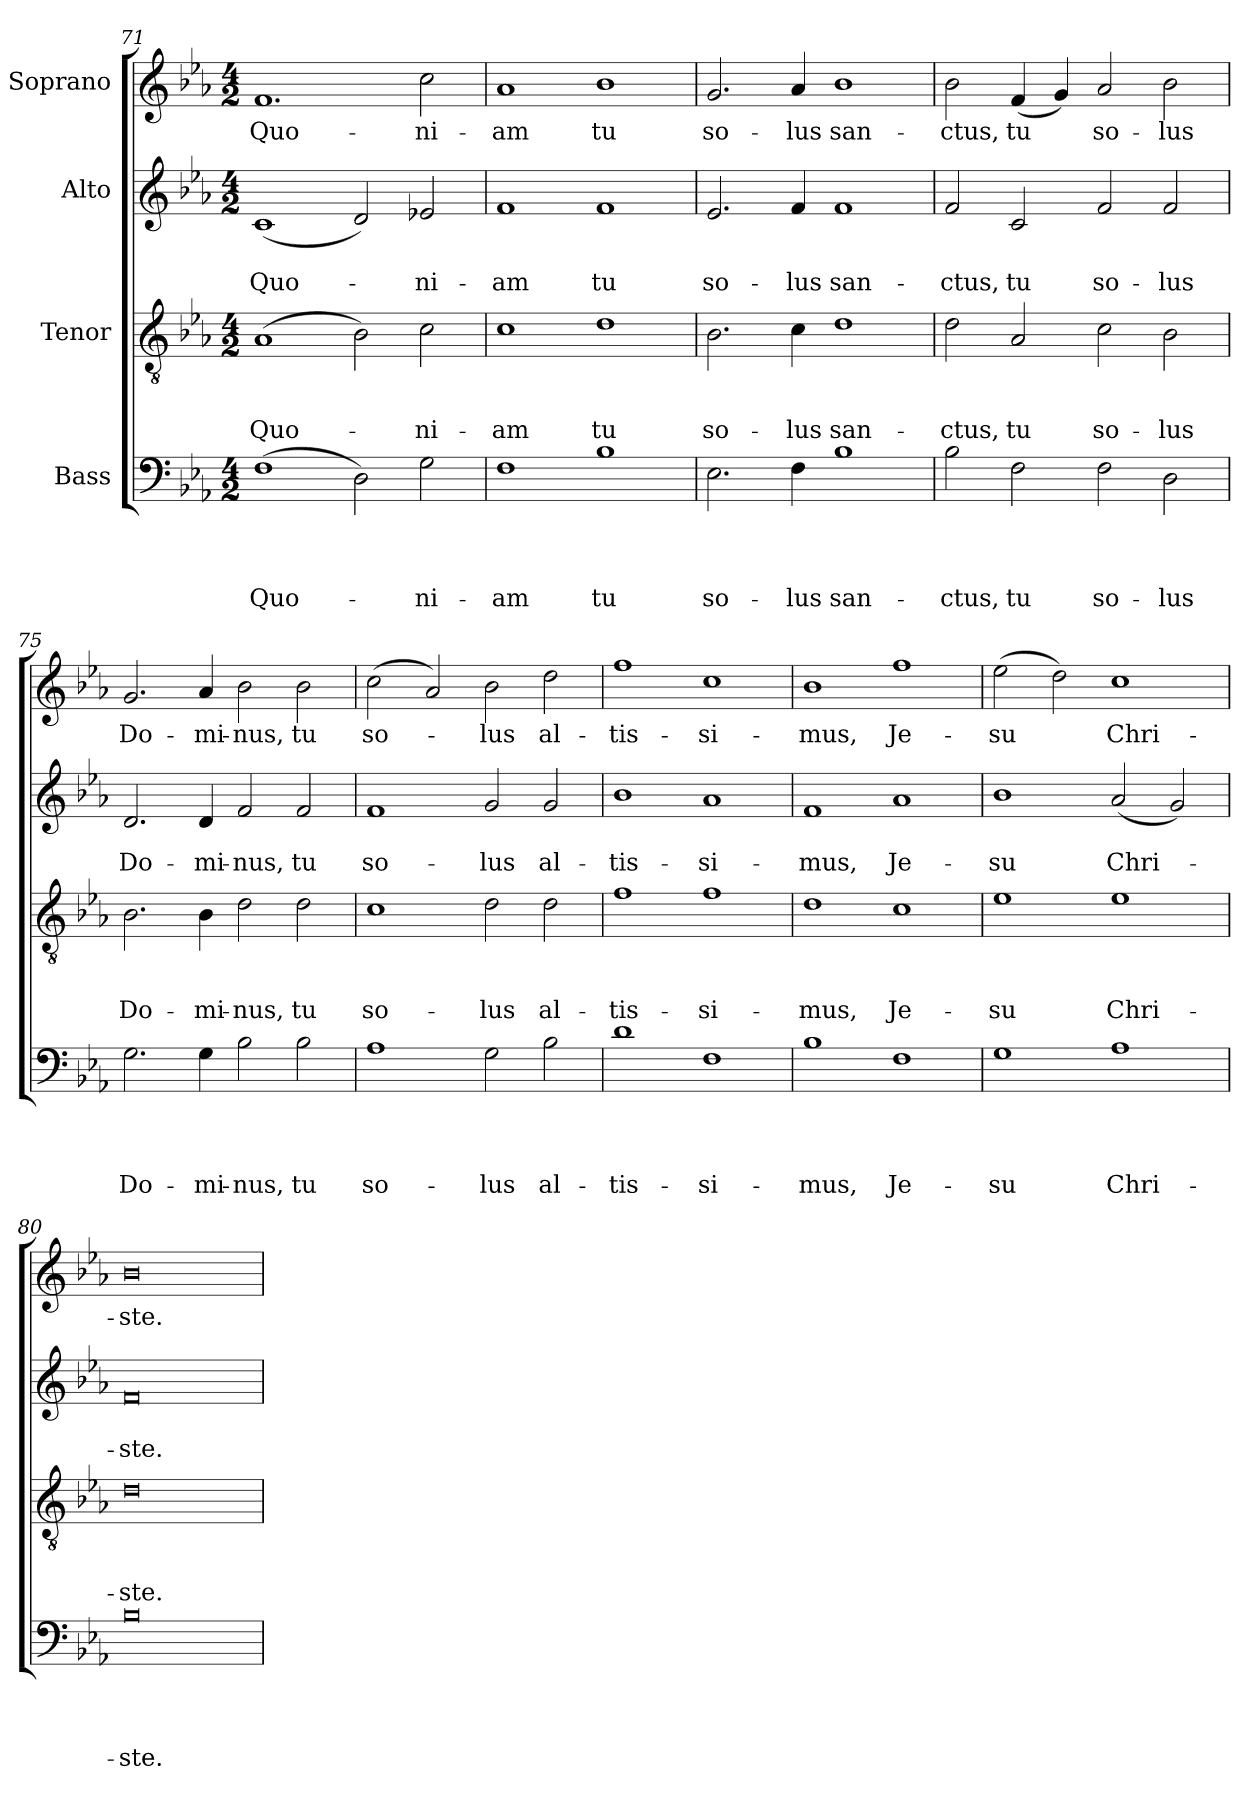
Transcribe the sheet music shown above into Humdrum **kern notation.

**kern	**text	**text	**text	**text	**kern	**text	**text	**text	**kern	**text	**text	**kern	**text
*part4	*part4	*part4	*part4	*part4	*part3	*part3	*part3	*part3	*part2	*part2	*part2	*part1	*part1
*staff4	*staff4	*staff4	*staff4	*staff4	*staff3	*staff3	*staff3	*staff3	*staff2	*staff2	*staff2	*staff1	*staff1
*I"Bass	*	*	*	*	*I"Tenor	*	*	*	*I"Alto	*	*	*I"Soprano	*
!!LO:LB:g=z
*clefF4	*	*	*	*	*clefGv2	*	*	*	*clefG2	*	*	*clefG2	*
*k[b-e-a-]	*	*	*	*	*k[b-e-a-]	*	*	*	*k[b-e-a-]	*	*	*k[b-e-a-]	*
*E-:	*	*	*	*	*E-:	*	*	*	*E-:	*	*	*E-:	*
*M4/2	*	*	*	*	*M4/2	*	*	*	*M4/2	*	*	*M4/2	*
=71	=71	=71	=71	=71	=71	=71	=71	=71	=71	=71	=71	=71	=71
!	!	!	!	!LO:LY:b	!	!	!	!LO:LY:b	!	!	!LO:LY:b	!	!LO:LY:b
(>1F	.	.	.	Quo-	(>1A-	.	.	Quo-	(<1c	.	Quo-	1.f	Quo-
2D\)	.	.	.	.	2B-\)	.	.	.	2d/)	.	.	.	.
!	!	!	!	!LO:LY:b	!	!	!	!LO:LY:b	!	!	!LO:LY:b	!	!LO:LY:b
2G\	.	.	.	-ni-	2c\	.	.	-ni-	2e-X/	.	-ni-	2cc\	-ni-
=72	=72	=72	=72	=72	=72	=72	=72	=72	=72	=72	=72	=72	=72
!	!	!	!	!LO:LY:b	!	!	!	!LO:LY:b	!	!	!LO:LY:b	!	!LO:LY:b
1F	.	.	.	-am	1c	.	.	-am	1f	.	-am	1a-	-am
!	!	!	!	!LO:LY:b	!	!	!	!LO:LY:b	!	!	!LO:LY:b	!	!LO:LY:b
1B-	.	.	.	tu	1d	.	.	tu	1f	.	tu	1b-	tu
=73	=73	=73	=73	=73	=73	=73	=73	=73	=73	=73	=73	=73	=73
!	!	!	!	!LO:LY:b	!	!	!	!LO:LY:b	!	!	!LO:LY:b	!	!LO:LY:b
2.E-\	.	.	.	so-	2.B-\	.	.	so-	2.e-/	.	so-	2.g/	so-
!	!	!	!	!LO:LY:b	!	!	!	!LO:LY:b	!	!	!LO:LY:b	!	!LO:LY:b
4F\	.	.	.	-lus	4c\	.	.	-lus	4f/	.	-lus	4a-/	-lus
!	!	!	!	!LO:LY:b	!	!	!	!LO:LY:b	!	!	!LO:LY:b	!	!LO:LY:b
1B-	.	.	.	san-	1d	.	.	san-	1f	.	san-	1b-	san-
=74	=74	=74	=74	=74	=74	=74	=74	=74	=74	=74	=74	=74	=74
!	!	!	!	!LO:LY:b	!	!	!	!LO:LY:b	!	!	!LO:LY:b	!	!LO:LY:b
2B-\	.	.	.	-ctus,	2d\	.	.	-ctus,	2f/	.	-ctus,	2b-\	-ctus,
!	!	!	!	!LO:LY:b	!	!	!	!LO:LY:b	!	!	!LO:LY:b	!	!LO:LY:b
2F\	.	.	.	tu	2A-/	.	.	tu	2c/	.	tu	(<4f/	tu
.	.	.	.	.	.	.	.	.	.	.	.	4g/)	.
!	!	!	!	!LO:LY:b	!	!	!	!LO:LY:b	!	!	!LO:LY:b	!	!LO:LY:b
2F\	.	.	.	so-	2c\	.	.	so-	2f/	.	so-	2a-/	so-
!	!	!	!	!LO:LY:b	!	!	!	!LO:LY:b	!	!	!LO:LY:b	!	!LO:LY:b
2D\	.	.	.	-lus	2B-\	.	.	-lus	2f/	.	-lus	2b-\	-lus
=75	=75	=75	=75	=75	=75	=75	=75	=75	=75	=75	=75	=75	=75
!	!	!	!	!LO:LY:b	!	!	!	!LO:LY:b	!	!	!LO:LY:b	!	!LO:LY:b
2.G\	.	.	.	Do-	2.B-\	.	.	Do-	2.d/	.	Do-	2.g/	Do-
!	!	!	!	!LO:LY:b	!	!	!	!LO:LY:b	!	!	!LO:LY:b	!	!LO:LY:b
4G\	.	.	.	-mi-	4B-\	.	.	-mi-	4d/	.	-mi-	4a-/	-mi-
!	!	!	!	!LO:LY:b:rj	!	!	!	!LO:LY:b:rj	!	!	!LO:LY:b:rj	!	!LO:LY:b:rj
2B-\	.	.	.	-nus,	2d\	.	.	-nus,	2f/	.	-nus,	2b-\	-nus,
!	!	!	!	!LO:LY:b	!	!	!	!LO:LY:b	!	!	!LO:LY:b	!	!LO:LY:b
2B-\	.	.	.	tu	2d\	.	.	tu	2f/	.	tu	2b-\	tu
=76	=76	=76	=76	=76	=76	=76	=76	=76	=76	=76	=76	=76	=76
!	!	!	!	!LO:LY:b	!	!	!	!LO:LY:b	!	!	!LO:LY:b	!	!LO:LY:b
1A-	.	.	.	so-	1c	.	.	so-	1f	.	so-	(>2cc\	so-
.	.	.	.	.	.	.	.	.	.	.	.	2a-/)	.
!	!	!	!	!LO:LY:b	!	!	!	!LO:LY:b	!	!	!LO:LY:b	!	!LO:LY:b
2G\	.	.	.	-lus	2d\	.	.	-lus	2g/	.	-lus	2b-\	-lus
!	!	!	!	!LO:LY:b	!	!	!	!LO:LY:b	!	!	!LO:LY:b	!	!LO:LY:b
2B-\	.	.	.	al-	2d\	.	.	al-	2g/	.	al-	2dd\	al-
!!LO:LB:g=z
=77	=77	=77	=77	=77	=77	=77	=77	=77	=77	=77	=77	=77	=77
!	!	!	!	!LO:LY:b	!	!	!	!LO:LY:b	!	!	!LO:LY:b	!	!LO:LY:b
1d	.	.	.	-tis-	1f	.	.	-tis-	1b-	.	-tis-	1ff	-tis-
!	!	!	!	!LO:LY:b	!	!	!	!LO:LY:b	!	!	!LO:LY:b	!	!LO:LY:b
1F	.	.	.	-si-	1f	.	.	-si-	1a-	.	-si-	1cc	-si-
=78	=78	=78	=78	=78	=78	=78	=78	=78	=78	=78	=78	=78	=78
!	!	!	!	!LO:LY:b	!	!	!	!LO:LY:b	!	!	!LO:LY:b	!	!LO:LY:b
1B-	.	.	.	-mus,	1d	.	.	-mus,	1f	.	-mus,	1b-	-mus,
!	!	!	!	!LO:LY:b	!	!	!	!LO:LY:b	!	!	!LO:LY:b	!	!LO:LY:b
1F	.	.	.	Je-	1c	.	.	Je-	1a-	.	Je-	1ff	Je-
=79	=79	=79	=79	=79	=79	=79	=79	=79	=79	=79	=79	=79	=79
!	!	!	!	!LO:LY:b	!	!	!	!LO:LY:b	!	!	!LO:LY:b	!	!LO:LY:b
1G	.	.	.	-su	1e-	.	.	-su	1b-	.	-su	(>2ee-\	-su
.	.	.	.	.	.	.	.	.	.	.	.	2dd\)	.
!	!	!	!	!LO:LY:b	!	!	!	!LO:LY:b	!	!	!LO:LY:b	!	!LO:LY:b
1A-	.	.	.	Chri-	1e-	.	.	Chri-	(<2a-/	.	Chri-	1cc	Chri-
.	.	.	.	.	.	.	.	.	2g/)	.	.	.	.
=80	=80	=80	=80	=80	=80	=80	=80	=80	=80	=80	=80	=80	=80
!	!	!	!	!LO:LY:b:rj	!	!	!	!LO:LY:b:rj	!	!	!LO:LY:b:rj	!	!LO:LY:b:rj
0B-	.	.	.	-ste.	0d	.	.	-ste.	0f	.	-ste.	0b-	-ste.
=	=	=	=	=	=	=	=	=	=	=	=	=	=
*-	*-	*-	*-	*-	*-	*-	*-	*-	*-	*-	*-	*-	*-
